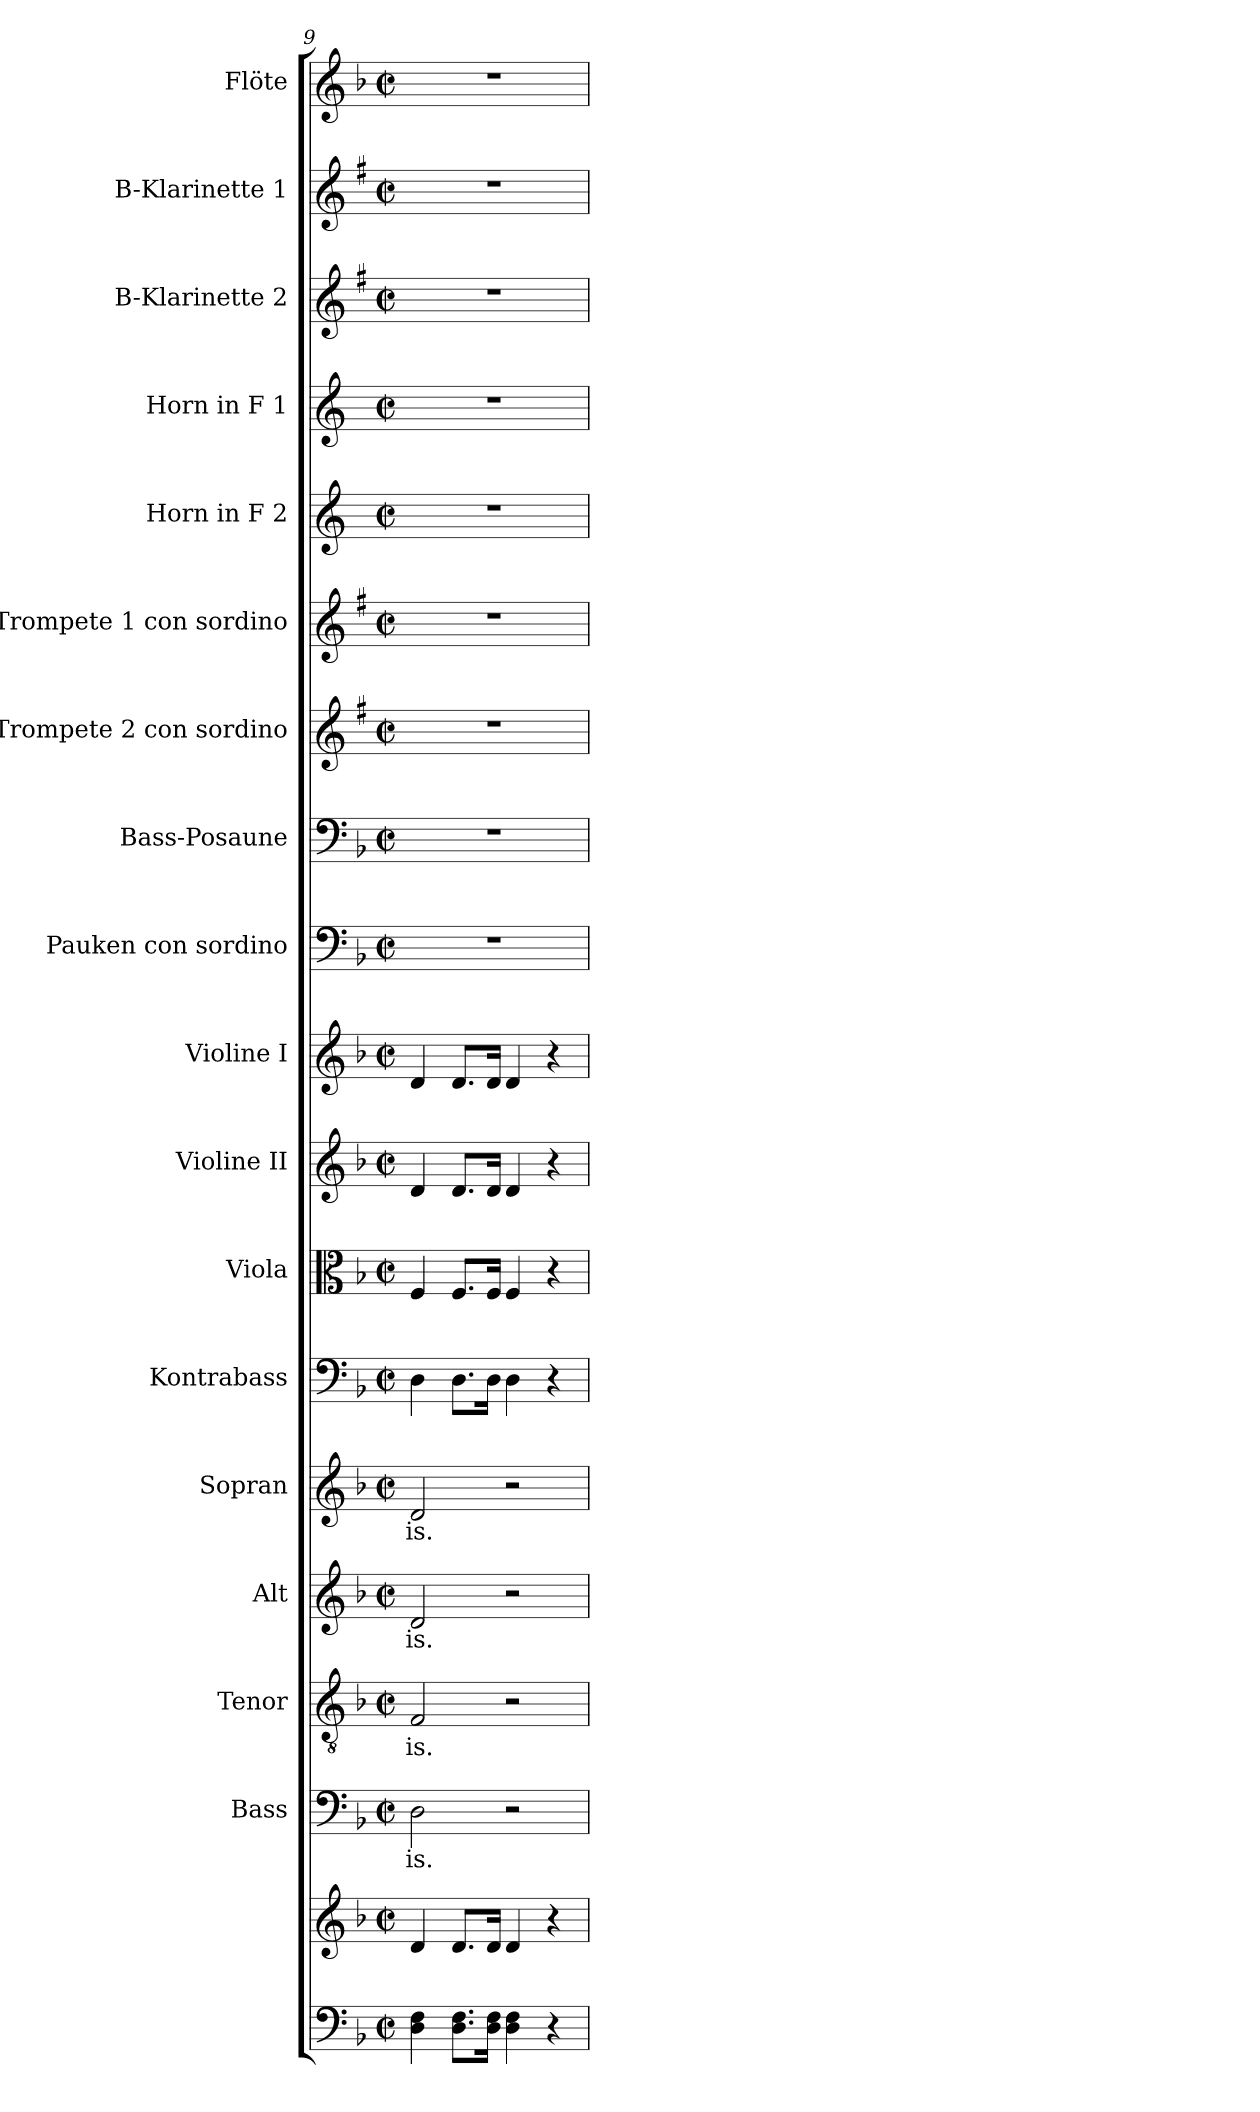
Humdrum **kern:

**kern	**kern	**kern	**text	**kern	**text	**kern	**text	**kern	**text	**kern	**kern	**kern	**kern	**kern	**kern	**kern	**kern	**kern	**kern	**kern	**kern	**kern
*part18	*part18	*part17	*part17	*part16	*part16	*part15	*part15	*part14	*part14	*part13	*part12	*part11	*part10	*part9	*part8	*part7	*part6	*part5	*part4	*part3	*part2	*part1
*staff19	*staff18	*staff17	*staff17	*staff16	*staff16	*staff15	*staff15	*staff14	*staff14	*staff13	*staff12	*staff11	*staff10	*staff9	*staff8	*staff7	*staff6	*staff5	*staff4	*staff3	*staff2	*staff1
*	*	*I"Bass	*	*I"Tenor	*	*I"Alt	*	*I"Sopran	*	*I"Kontrabass	*I"Viola	*I"Violine II	*I"Violine I	*I"Pauken con sordino	*I"Bass-Posaune	*I"B-Trompete 2 con sordino	*I"B-Trompete 1 con sordino	*I"Horn in F 2	*I"Horn in F 1	*I"B-Klarinette 2	*I"B-Klarinette 1	*I"Flöte
*	*	*I'B.	*	*I'T.	*	*I'A.	*	*I'S.	*	*I'Kb.	*I'Vla.	*I'Vl. II	*I'Vl. I	*I'Pk.	*I'B. Pos.	*I'B Trp. 2	*I'B Trp. 1	*	*	*I'B Kl. 2	*I'B Kl. 1	*I'Fl.
*clefF4	*clefG2	*clefF4	*	*clefGv2	*	*clefG2	*	*clefG2	*	*clefF4	*clefC3	*clefG2	*clefG2	*clefF4	*clefF4	*clefG2	*clefG2	*clefG2	*clefG2	*clefG2	*clefG2	*clefG2
*	*	*	*	*	*	*	*	*	*	*ITrd7c12	*	*	*	*	*	*ITrd1c2	*ITrd1c2	*ITrd4c7	*ITrd4c7	*ITrd1c2	*ITrd1c2	*
*k[b-]	*k[b-]	*k[b-]	*	*k[b-]	*	*k[b-]	*	*k[b-]	*	*k[b-]	*k[b-]	*k[b-]	*k[b-]	*k[b-]	*k[b-]	*k[b-]	*k[b-]	*k[b-]	*k[b-]	*k[b-]	*k[b-]	*k[b-]
*F:	*F:	*F:	*	*F:	*	*F:	*	*F:	*	*F:	*F:	*F:	*F:	*F:	*F:	*F:	*F:	*F:	*F:	*F:	*F:	*F:
*M2/2	*M2/2	*M2/2	*	*M2/2	*	*M2/2	*	*M2/2	*	*M2/2	*M2/2	*M2/2	*M2/2	*M2/2	*M2/2	*M2/2	*M2/2	*M2/2	*M2/2	*M2/2	*M2/2	*M2/2
*met(c|)	*met(c|)	*met(c|)	*	*met(c|)	*	*met(c|)	*	*met(c|)	*	*met(c|)	*met(c|)	*met(c|)	*met(c|)	*met(c|)	*met(c|)	*met(c|)	*met(c|)	*met(c|)	*met(c|)	*met(c|)	*met(c|)	*met(c|)
=9	=9	=9	=9	=9	=9	=9	=9	=9	=9	=9	=9	=9	=9	=9	=9	=9	=9	=9	=9	=9	=9	=9
!	!	!	!LO:LY:b	!	!LO:LY:b	!	!LO:LY:b	!	!LO:LY:b	!	!	!	!	!	!	!	!	!	!	!	!	!
4D\ 4F\	4d/	2D\	-is.	2F/	-is.	2d/	-is.	2d/	-is.	4DD\	4F/	4d/	4d/	1r	1r	1r	1r	1r	1r	1r	1r	1r
8.D\ 8.F\L	8.d/L	.	.	.	.	.	.	.	.	8.DD\L	8.F/L	8.d/L	8.d/L	.	.	.	.	.	.	.	.	.
16D\ 16F\Jk	16d/Jk	.	.	.	.	.	.	.	.	16DD\Jk	16F/Jk	16d/Jk	16d/Jk	.	.	.	.	.	.	.	.	.
4D\ 4F\	4d/	2r	.	2r	.	2r	.	2r	.	4DD\	4F/	4d/	4d/	.	.	.	.	.	.	.	.	.
4r	4r	.	.	.	.	.	.	.	.	4r	4r	4r	4r	.	.	.	.	.	.	.	.	.
=	=	=	=	=	=	=	=	=	=	=	=	=	=	=	=	=	=	=	=	=	=	=
*-	*-	*-	*-	*-	*-	*-	*-	*-	*-	*-	*-	*-	*-	*-	*-	*-	*-	*-	*-	*-	*-	*-
